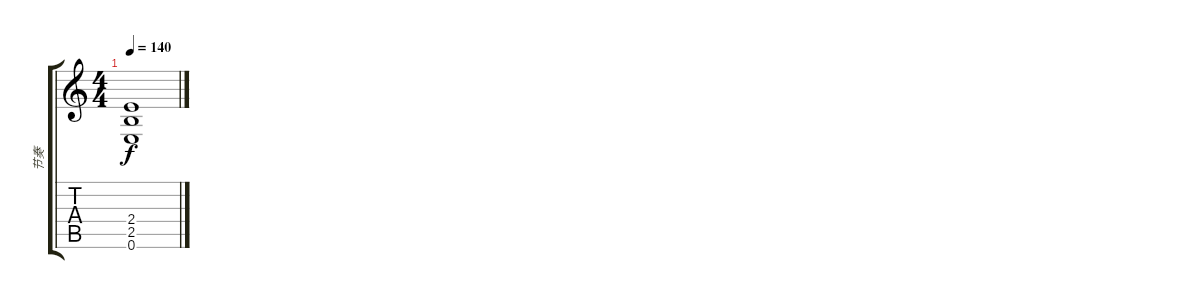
\track ("节奏" "节奏") {instrument overdrivenguitar}
\staff {score tabs}
\tuning (E4 B3 G3 D3 A2 E2) {hide}
\ts (4 4)
\tempo 140
\clef g2
\ks c
(2.4 2.5 0.6).1{dy f}
